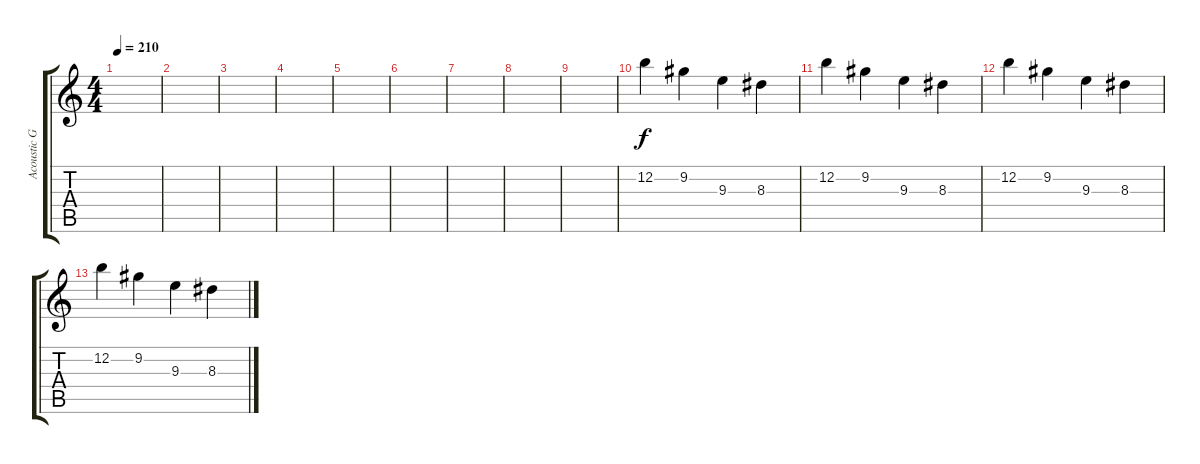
\track ("Acoustic Guitar Background For pt. 2" "Acoustic G") {mute instrument acousticguitarsteel}
\staff {score tabs}
\tuning (E4 B3 G3 D3 A2 E2) {hide}
\ts (4 4)
\tempo 210
\clef g2
\ks c
|
|
|
|
|
|
|
|
|
12.2.4 9.2.4 9.3.4 8.3.4 |
12.2.4 9.2.4 9.3.4 8.3.4 |
12.2.4 9.2.4 9.3.4 8.3.4 |
12.2.4 9.2.4 9.3.4 8.3.4
